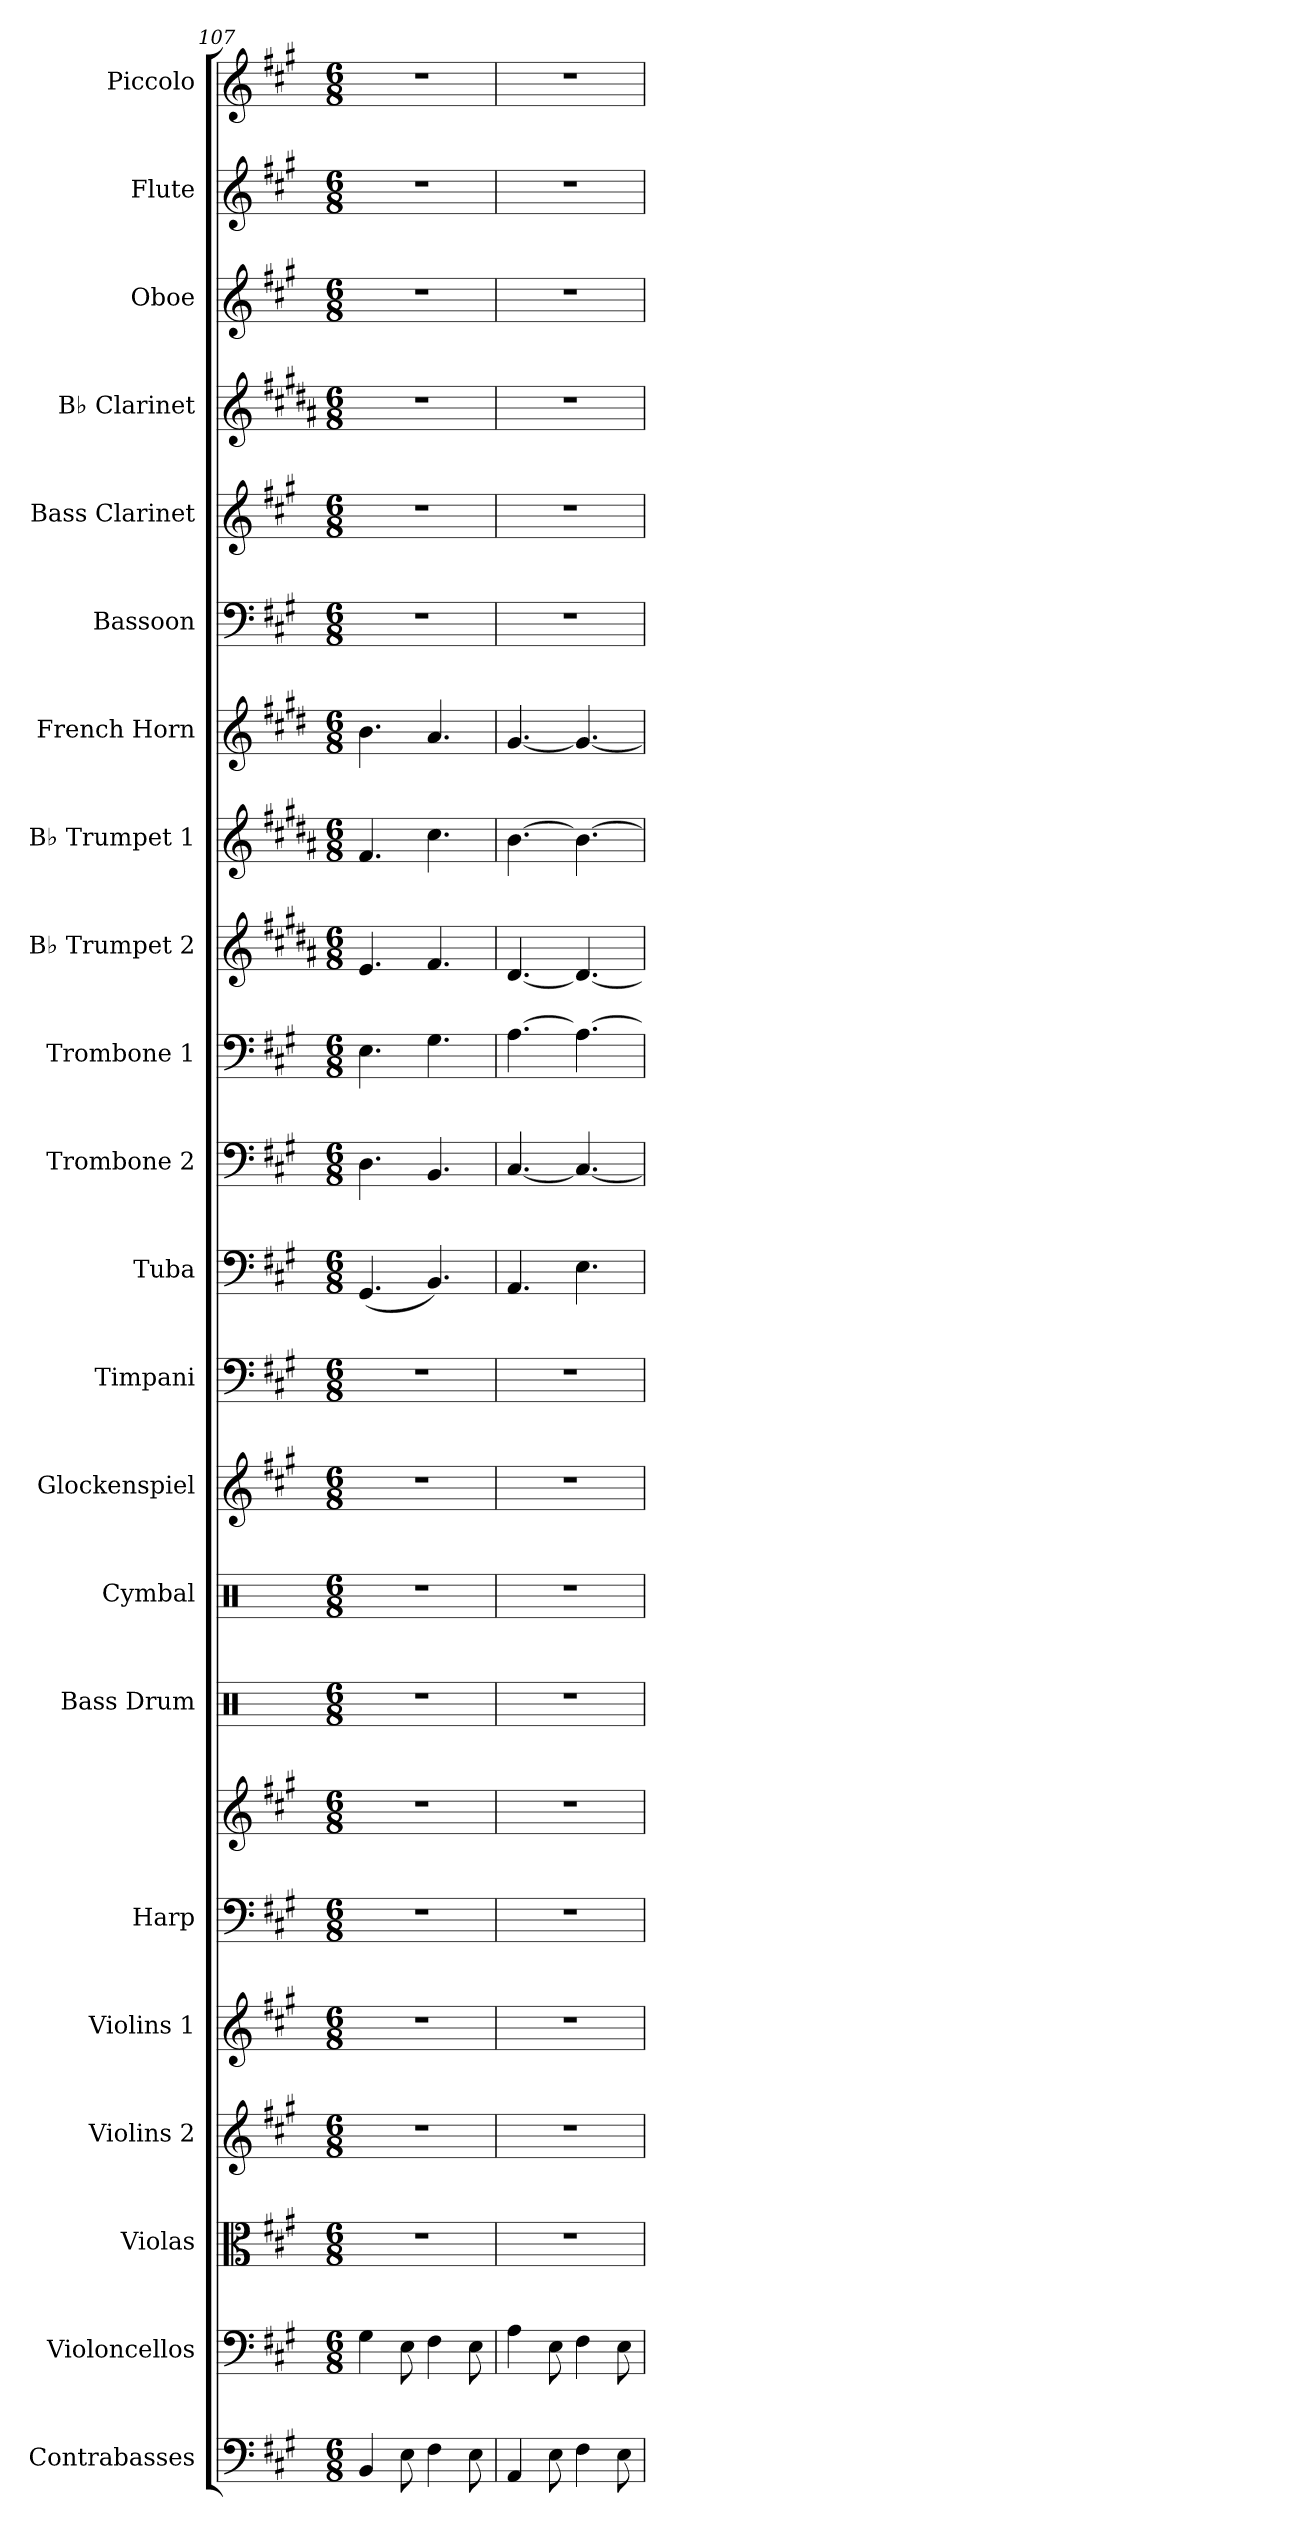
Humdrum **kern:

**kern	**kern	**kern	**kern	**kern	**kern	**kern	**kern	**kern	**kern	**kern	**kern	**kern	**kern	**kern	**kern	**kern	**kern	**kern	**kern	**kern	**kern	**kern
*part22	*part21	*part20	*part19	*part18	*part17	*part17	*part16	*part15	*part14	*part13	*part12	*part11	*part10	*part9	*part8	*part7	*part6	*part5	*part4	*part3	*part2	*part1
*staff23	*staff22	*staff21	*staff20	*staff19	*staff18	*staff17	*staff16	*staff15	*staff14	*staff13	*staff12	*staff11	*staff10	*staff9	*staff8	*staff7	*staff6	*staff5	*staff4	*staff3	*staff2	*staff1
*I"Contrabasses	*I"Violoncellos	*I"Violas	*I"Violins 2	*I"Violins 1	*I"Harp	*	*I"Bass Drum	*I"Cymbal	*I"Glockenspiel	*I"Timpani	*I"Tuba	*I"Trombone 2	*I"Trombone 1	*I"B♭ Trumpet 2	*I"B♭ Trumpet 1	*I"French Horn	*I"Bassoon	*I"Bass Clarinet	*I"B♭ Clarinet	*I"Oboe	*I"Flute	*I"Piccolo
*I'Cbs.	*I'Vcs.	*I'Vlas.	*I'Vlns. 2	*I'Vlns. 1	*I'Hrp.	*	*I'B. Dr.	*I'Cym.	*I'Glock.	*I'Timp.	*I'Tba.	*I'Tbn. 2	*I'Tbn. 1	*I'B♭ Tpt. 2	*I'B♭ Tpt. 1	*I'F Hn.	*I'Bsn.	*I'B. Cl.	*I'B♭ Cl.	*I'Ob.	*I'Fl.	*I'Picc.
*clefF4	*clefF4	*clefC3	*clefG2	*clefG2	*clefF4	*clefG2	*clefX	*clefX	*clefG2	*clefF4	*clefF4	*clefF4	*clefF4	*clefG2	*clefG2	*clefG2	*clefF4	*clefG2	*clefG2	*clefG2	*clefG2	*clefG2
*ITrd7c12	*	*	*	*	*	*	*	*	*ITrd-14c-24	*	*	*	*	*ITrd1c2	*ITrd1c2	*ITrd4c7	*	*ITrd8c14	*ITrd1c2	*	*	*ITrd-7c-12
*k[f#c#g#]	*k[f#c#g#]	*k[f#c#g#]	*k[f#c#g#]	*k[f#c#g#]	*k[f#c#g#]	*k[f#c#g#]	*k[]	*k[]	*k[f#c#g#]	*k[f#c#g#]	*k[f#c#g#]	*k[f#c#g#]	*k[f#c#g#]	*k[f#c#g#]	*k[f#c#g#]	*k[f#c#g#]	*k[f#c#g#]	*k[f#c#g#]	*k[f#c#g#]	*k[f#c#g#]	*k[f#c#g#]	*k[f#c#g#]
*M6/8	*M6/8	*M6/8	*M6/8	*M6/8	*M6/8	*M6/8	*M6/8	*M6/8	*M6/8	*M6/8	*M6/8	*M6/8	*M6/8	*M6/8	*M6/8	*M6/8	*M6/8	*M6/8	*M6/8	*M6/8	*M6/8	*M6/8
=107	=107	=107	=107	=107	=107	=107	=107	=107	=107	=107	=107	=107	=107	=107	=107	=107	=107	=107	=107	=107	=107	=107
4BBB/	4G#\	2.r	2.r	2.r	2.r	2.r	2.r	2.r	2.r	2.r	(<4.GG#/	4.D\	4.E\	4.d/	4.e/	4.e\	2.r	2.r	2.r	2.r	2.r	2.r
8EE\	8E\	.	.	.	.	.	.	.	.	.	.	.	.	.	.	.	.	.	.	.	.	.
4FF#\	4F#\	.	.	.	.	.	.	.	.	.	4.BB/)	4.BB/	4.G#\	4.e/	4.b\	4.d/	.	.	.	.	.	.
8EE\	8E\	.	.	.	.	.	.	.	.	.	.	.	.	.	.	.	.	.	.	.	.	.
=108	=108	=108	=108	=108	=108	=108	=108	=108	=108	=108	=108	=108	=108	=108	=108	=108	=108	=108	=108	=108	=108	=108
4AAA/	4A\	2.r	2.r	2.r	2.r	2.r	2.r	2.r	2.r	2.r	4.AA/	[4.C#/	[4.A\	[4.c#/	[4.a\	[4.c#/	2.r	2.r	2.r	2.r	2.r	2.r
8EE\	8E\	.	.	.	.	.	.	.	.	.	.	.	.	.	.	.	.	.	.	.	.	.
4FF#\	4F#\	.	.	.	.	.	.	.	.	.	4.E\	4.C#/_	4.A\_	4.c#/_	4.a\_	4.c#/_	.	.	.	.	.	.
8EE\	8E\	.	.	.	.	.	.	.	.	.	.	.	.	.	.	.	.	.	.	.	.	.
=	=	=	=	=	=	=	=	=	=	=	=	=	=	=	=	=	=	=	=	=	=	=
*-	*-	*-	*-	*-	*-	*-	*-	*-	*-	*-	*-	*-	*-	*-	*-	*-	*-	*-	*-	*-	*-	*-
